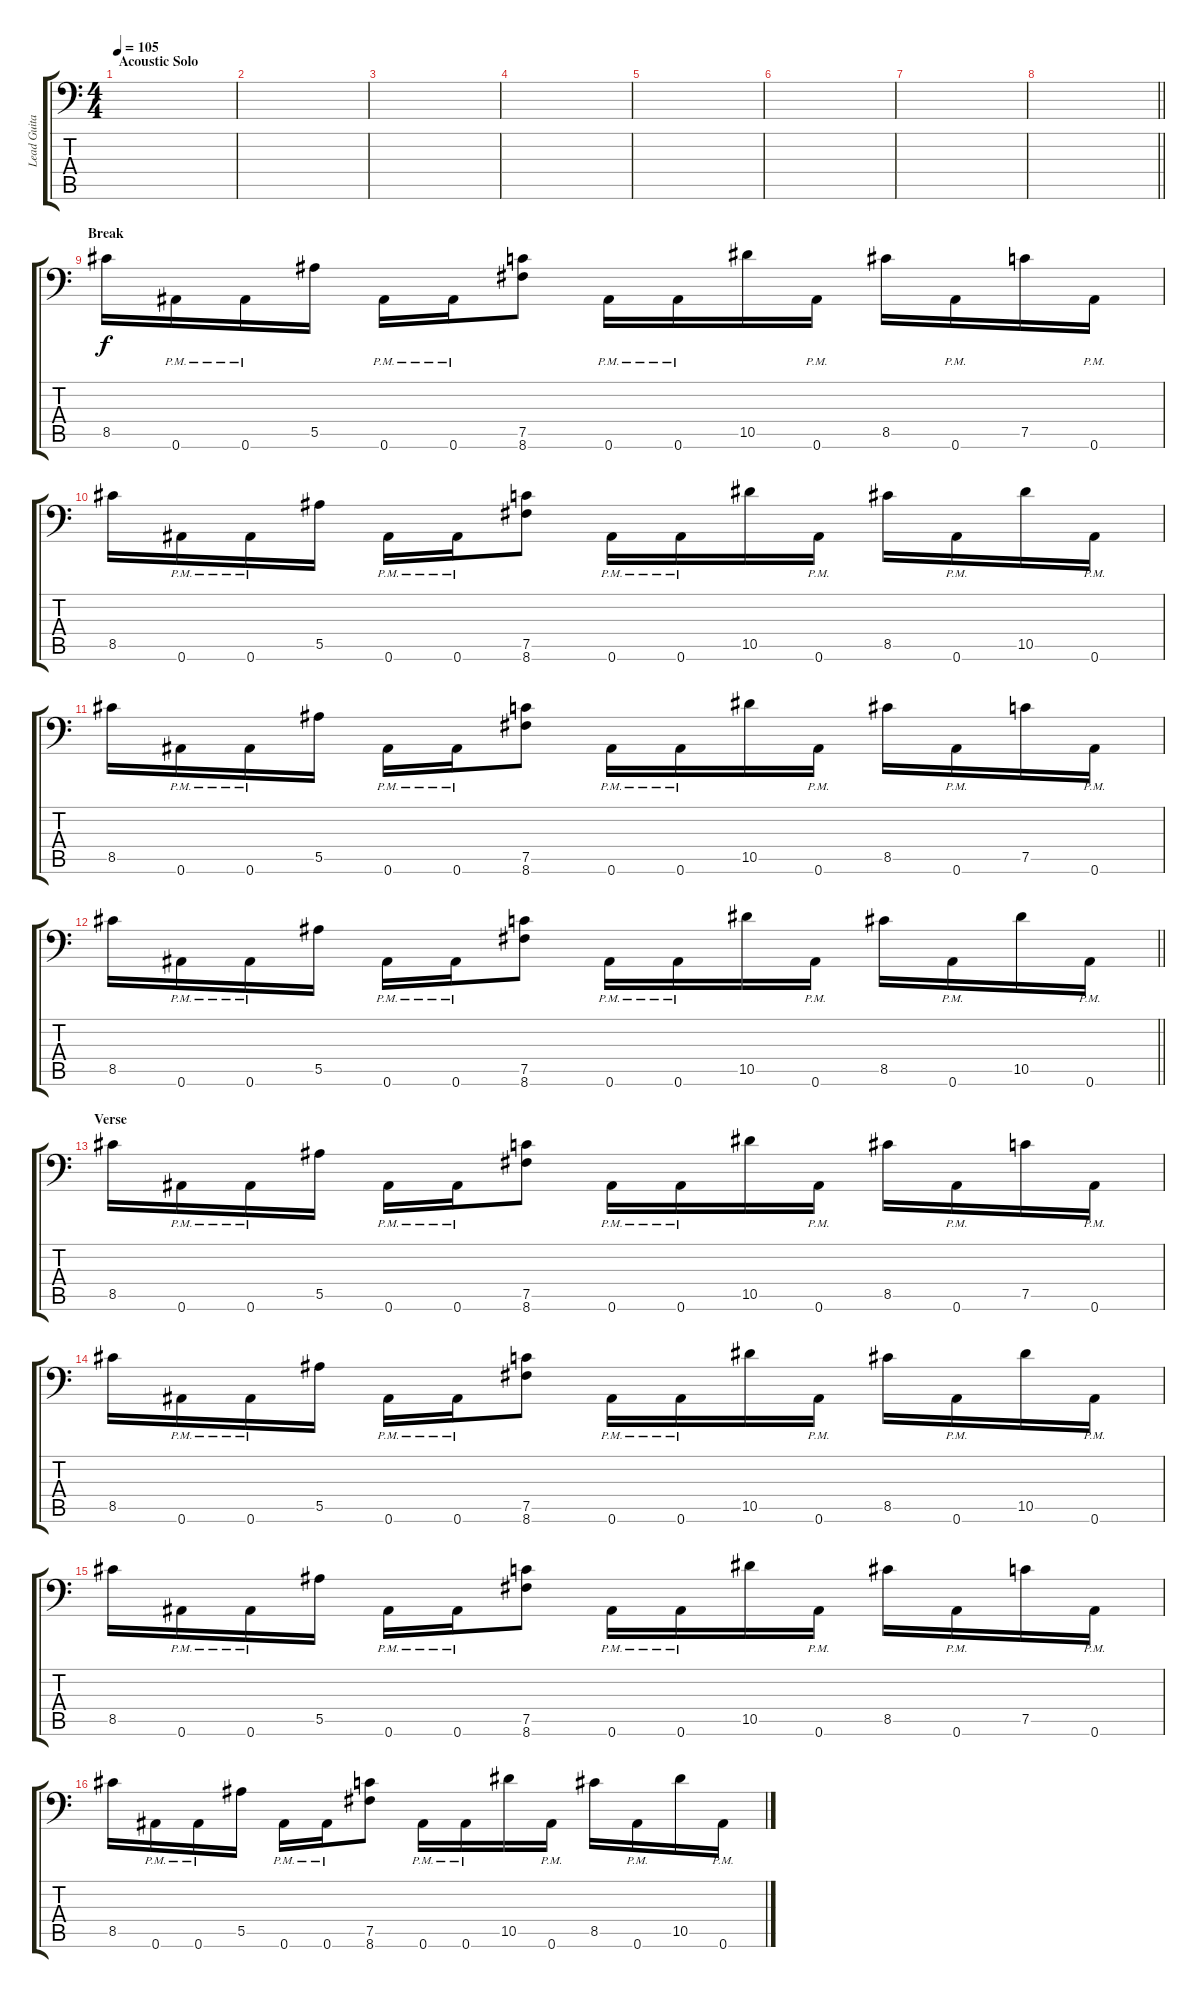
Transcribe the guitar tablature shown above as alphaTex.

\track ("Lead Guitar" "Lead Guita") {instrument distortionguitar}
\staff {score tabs}
\tuning (C4 G3 Eb3 Bb2 F2 Bb1) {hide}
\ts (4 4)
\section ("" "Acoustic Solo")
\tempo 105
\clef f4
\ks c
|
|
|
|
|
|
|
\barLineRight lightlight
|
\section ("" "Break")
8.5.16{dy f} 0.6{pm}.16 0.6{pm}.16 5.5.16 0.6{pm}.16 0.6{pm}.16 (7.5 8.6).8 0.6{pm}.16 0.6{pm}.16 10.5.16 0.6{pm}.16 8.5.16 0.6{pm}.16 7.5.16 0.6{pm}.16 |
8.5.16 0.6{pm}.16 0.6{pm}.16 5.5.16 0.6{pm}.16 0.6{pm}.16 (7.5 8.6).8 0.6{pm}.16 0.6{pm}.16 10.5.16 0.6{pm}.16 8.5.16 0.6{pm}.16 10.5.16 0.6{pm}.16 |
8.5.16 0.6{pm}.16 0.6{pm}.16 5.5.16 0.6{pm}.16 0.6{pm}.16 (7.5 8.6).8 0.6{pm}.16 0.6{pm}.16 10.5.16 0.6{pm}.16 8.5.16 0.6{pm}.16 7.5.16 0.6{pm}.16 |
\barLineRight lightlight
8.5.16 0.6{pm}.16 0.6{pm}.16 5.5.16 0.6{pm}.16 0.6{pm}.16 (7.5 8.6).8 0.6{pm}.16 0.6{pm}.16 10.5.16 0.6{pm}.16 8.5.16 0.6{pm}.16 10.5.16 0.6{pm}.16 |
\section ("" "Verse")
8.5.16 0.6{pm}.16 0.6{pm}.16 5.5.16 0.6{pm}.16 0.6{pm}.16 (7.5 8.6).8 0.6{pm}.16 0.6{pm}.16 10.5.16 0.6{pm}.16 8.5.16 0.6{pm}.16 7.5.16 0.6{pm}.16 |
8.5.16 0.6{pm}.16 0.6{pm}.16 5.5.16 0.6{pm}.16 0.6{pm}.16 (7.5 8.6).8 0.6{pm}.16 0.6{pm}.16 10.5.16 0.6{pm}.16 8.5.16 0.6{pm}.16 10.5.16 0.6{pm}.16 |
8.5.16 0.6{pm}.16 0.6{pm}.16 5.5.16 0.6{pm}.16 0.6{pm}.16 (7.5 8.6).8 0.6{pm}.16 0.6{pm}.16 10.5.16 0.6{pm}.16 8.5.16 0.6{pm}.16 7.5.16 0.6{pm}.16 |
8.5.16 0.6{pm}.16 0.6{pm}.16 5.5.16 0.6{pm}.16 0.6{pm}.16 (7.5 8.6).8 0.6{pm}.16 0.6{pm}.16 10.5.16 0.6{pm}.16 8.5.16 0.6{pm}.16 10.5.16 0.6{pm}.16
